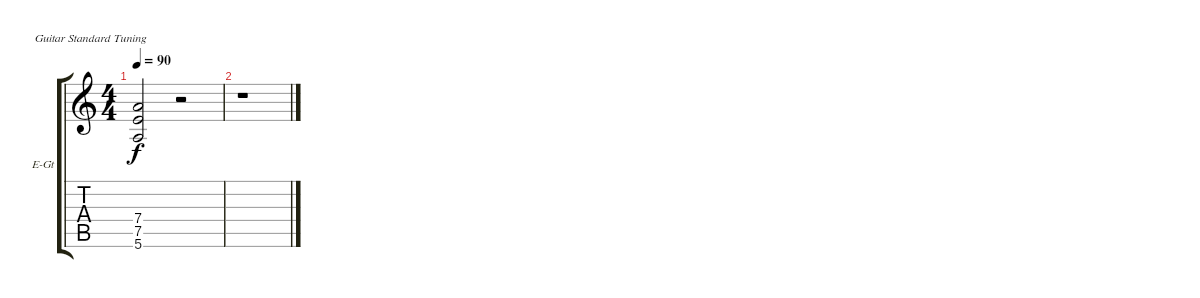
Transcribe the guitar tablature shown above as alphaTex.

\bracketExtendMode groupsimilarinstruments
\firstSystemTrackNameOrientation horizontal
\otherSystemsTrackNameOrientation horizontal
\track ("Guitarra Acomp." "E-Gt") {instrument overdrivenguitar}
\staff {score tabs}
\tuning (E4 B3 G3 D3 A2 E2)
\ts (4 4)
\tempo 90
\clef g2
\ks c
(7.4{t} 7.5{t} 5.6{t}).2{dy f} r.2 |
r.1
